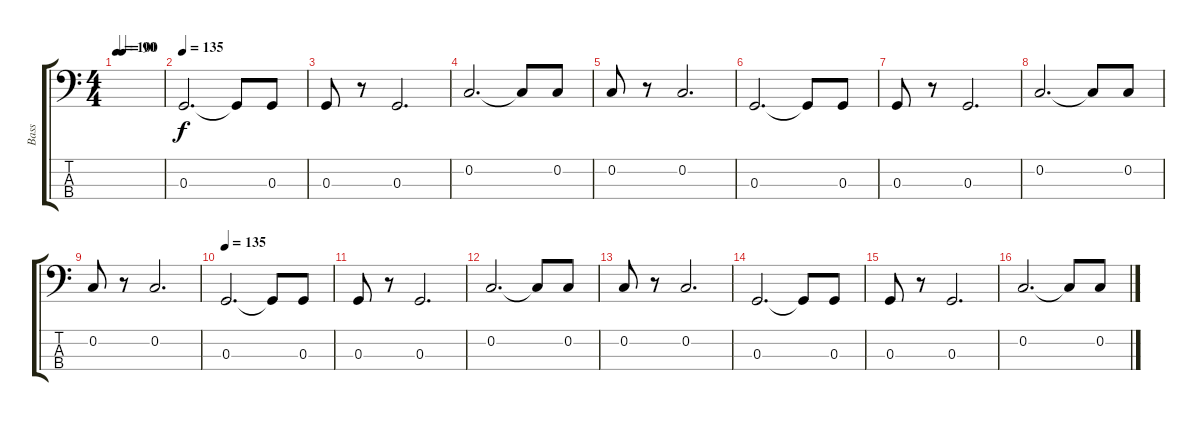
\track ("Bass" "Bass") {instrument electricbasspick bank 1}
\staff {score tabs}
\tuning (F2 C2 G1 C1) {hide}
\ts (4 4)
\tempo 100
\tempo (90 0.125)
\clef f4
\ks c
|
\tempo 135
0.3.2{d} 0.3{t}.8 0.3.8 |
0.3.8 r.8 0.3.2{d} |
0.2.2{d} 0.2{t}.8 0.2.8 |
0.2.8 r.8 0.2.2{d} |
0.3.2{d} 0.3{t}.8 0.3.8 |
0.3.8 r.8 0.3.2{d} |
0.2.2{d} 0.2{t}.8 0.2.8 |
0.2.8 r.8 0.2.2{d} |
\tempo 135
0.3.2{d} 0.3{t}.8 0.3.8 |
0.3.8 r.8 0.3.2{d} |
0.2.2{d} 0.2{t}.8 0.2.8 |
0.2.8 r.8 0.2.2{d} |
0.3.2{d} 0.3{t}.8 0.3.8 |
0.3.8 r.8 0.3.2{d} |
0.2.2{d} 0.2{t}.8 0.2.8
